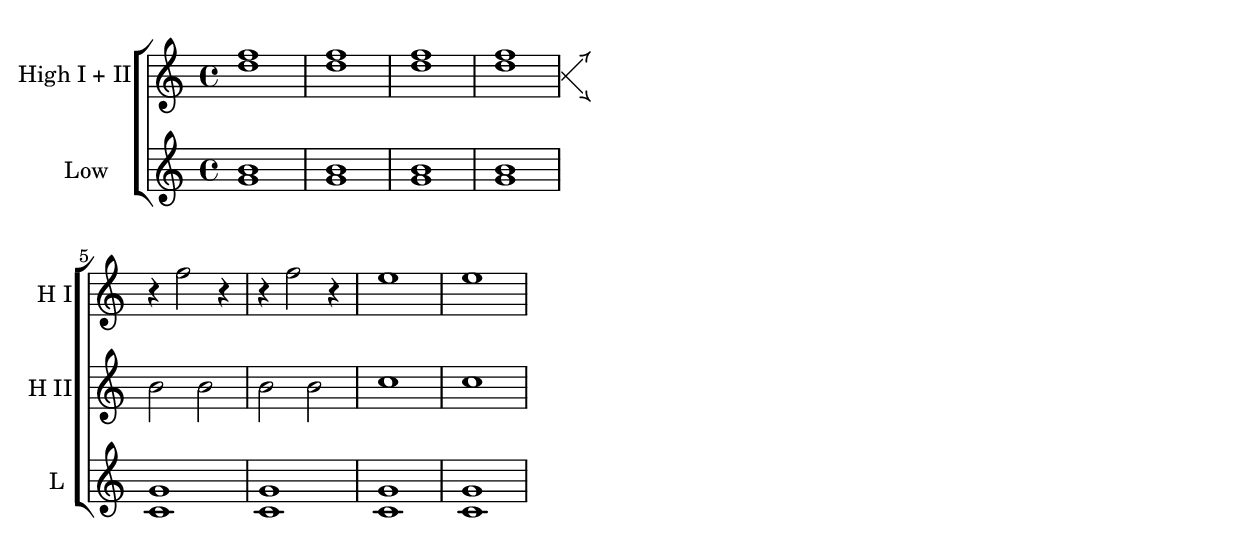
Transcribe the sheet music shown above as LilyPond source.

%% DO NOT EDIT this file manually; it is automatically
%% generated from LSR http://lsr.dsi.unimi.it
%% Make any changes in LSR itself, or in Documentation/snippets/new/ ,
%% and then run scripts/auxiliar/makelsr.py
%%
%% This file is in the public domain.
\version "2.15.7"

\header {
  lsrtags = "staff-notation, vocal-music"

  texidoc = "
This snippet defines the @code{\\splitStaffBarLine} command, which adds
arrows in north-east and south-east directions at a bar line, to denote
that several voices sharing a staff will each continue on a staff of
their own in the next system.

"
  doctitle = "Adding indicators to staves which get split after a break"
} % begin verbatim

#(define-markup-command (arrow-at-angle layout props angle-deg length fill)
   (number? number? boolean?)
   (let* (
          ;; PI-OVER-180 and degrees->radians are taken from flag-styles.scm
          (PI-OVER-180 (/ (atan 1 1) 45))
          (degrees->radians (lambda (degrees) (* degrees PI-OVER-180)))
          (angle-rad (degrees->radians angle-deg))
          (target-x (* length (cos angle-rad)))
          (target-y (* length (sin angle-rad))))
     (interpret-markup layout props
                       (markup
                        #:translate (cons (/ target-x 2) (/ target-y 2))
                        #:rotate angle-deg
                        #:translate (cons (/ length -2) 0)
                        #:concat (#:draw-line (cons length 0)
                                              #:arrow-head X RIGHT fill)))))

splitStaffBarLineMarkup = \markup \with-dimensions #'(0 . 0) #'(0 . 0) {
  \combine
    \arrow-at-angle #45 #(sqrt 8) ##f
    \arrow-at-angle #-45 #(sqrt 8) ##f
}

splitStaffBarLine = {
  \once \override Staff.BarLine #'stencil =
    #(lambda (grob)
       (ly:stencil-combine-at-edge
        (ly:bar-line::print grob)
        X RIGHT
        (grob-interpret-markup grob splitStaffBarLineMarkup)
        0))
  \break
}

\paper {
  ragged-right = ##t
  short-indent = 5\mm
}

\score {
  <<
    \new ChoirStaff <<
      \new Staff \with { instrumentName = #"High I + II" } {
        <<
          \repeat unfold 4 f''1
          \\
          \repeat unfold 4 d''1
        >>
        \splitStaffBarLine
      }
      \new Staff \with { instrumentName = #"Low" } {
        <<
          \repeat unfold 4 b'1
          \\
          \repeat unfold 4 g'1
        >>
      }

      \new Staff \with { shortInstrumentName = #"H I" } {
        R1*4
        \repeat unfold 2 { r4 f''2 r4 } \repeat unfold 2 e''1
      }
      \new Staff \with { shortInstrumentName = #"H II" } {
        R1*4
        \repeat unfold 4 b'2 \repeat unfold 2 c''1
      }
      \new Staff \with { shortInstrumentName = #"L" } {
        R1*4
        <<
          \repeat unfold 4 g'1
          \\
          \repeat unfold 4 c'1
        >>
      }
    >>
  >>
  \layout {
    \context {
      \Staff \RemoveEmptyStaves
      \override VerticalAxisGroup #'remove-first = ##t
    }
  }
}

